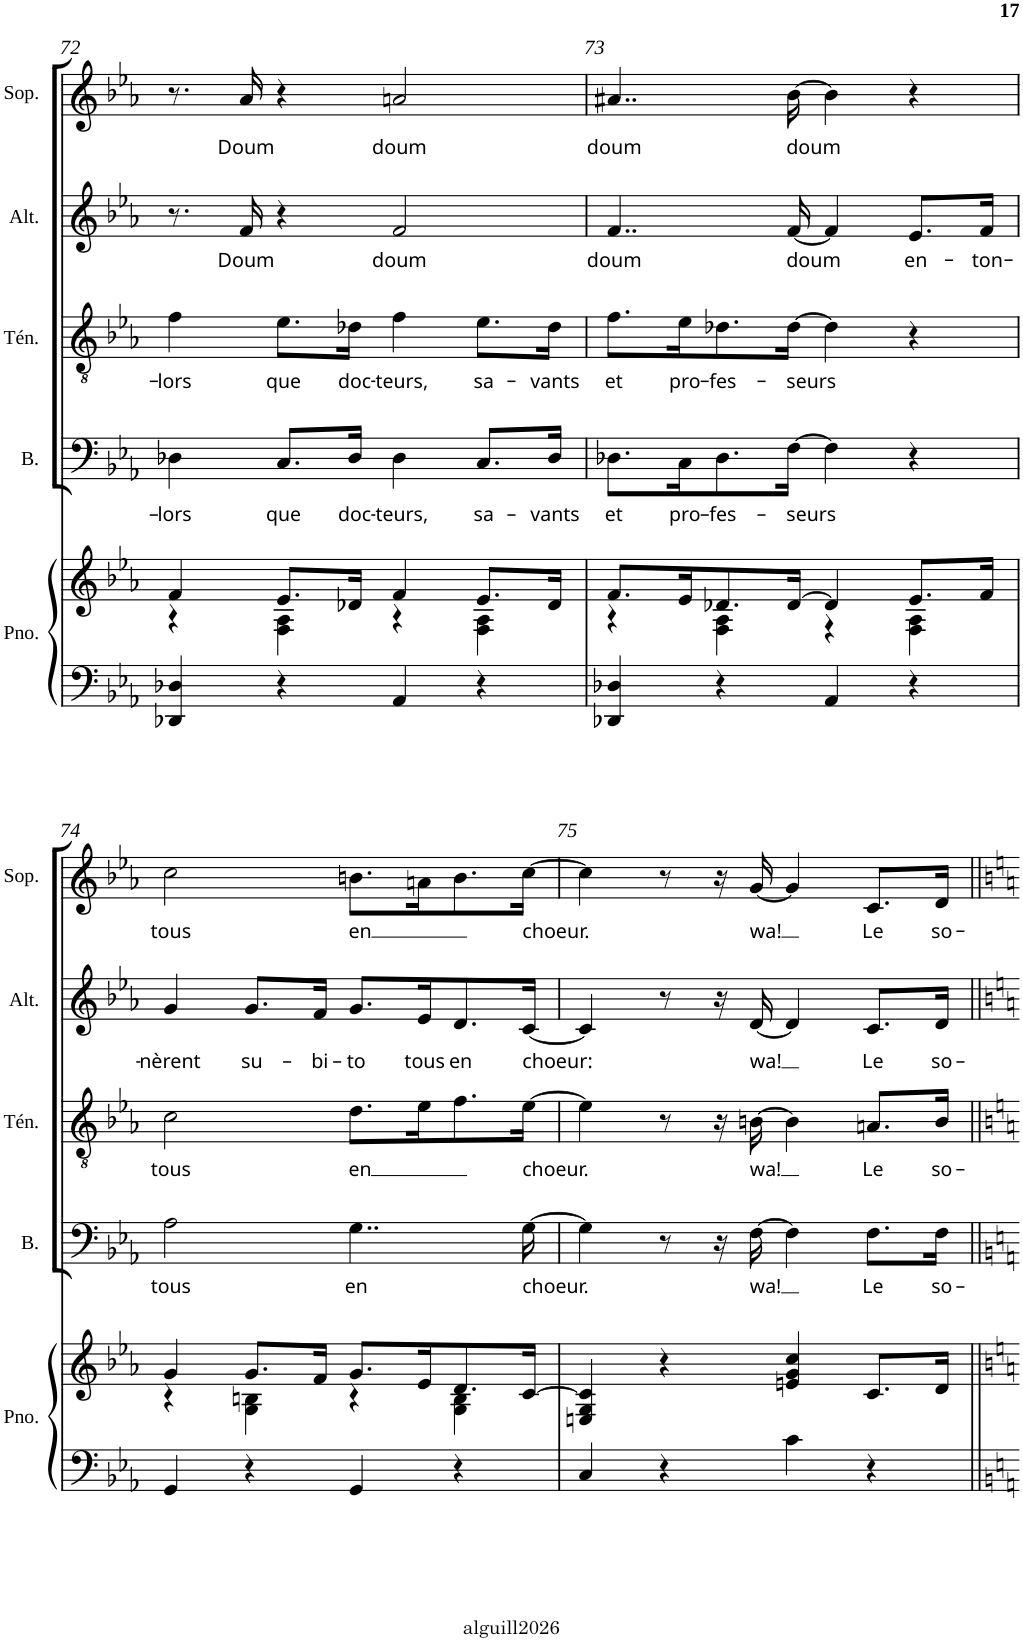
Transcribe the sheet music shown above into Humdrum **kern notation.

**kern	**kern	**kern	**text	**kern	**text	**kern	**text	**kern	**text
*part5	*part5	*part4	*part4	*part3	*part3	*part2	*part2	*part1	*part1
*staff6	*staff5	*staff4	*staff4	*staff3	*staff3	*staff2	*staff2	*staff1	*staff1
*I"Piano	*	*I"Basse	*	*I"Ténor	*	*I"Alto	*	*I"Soprano	*
*I'Pno.	*	*I'B.	*	*I'Tén.	*	*I'Alt.	*	*I'Sop.	*
!!LO:PB:g=z
*clefF4	*clefG2	*clefF4	*	*clefGv2	*	*clefG2	*	*clefG2	*
*k[b-e-a-]	*k[b-e-a-]	*k[b-e-a-]	*	*k[b-e-a-]	*	*k[b-e-a-]	*	*k[b-e-a-]	*
*c:	*c:	*c:	*	*c:	*	*c:	*	*c:	*
*M2/2	*M2/2	*M2/2	*	*M2/2	*	*M2/2	*	*M2/2	*
*met(c|)	*met(c|)	*met(c|)	*	*met(c|)	*	*met(c|)	*	*met(c|)	*
=72	=72	=72	=72	=72	=72	=72	=72	=72	=72
*	*^	*	*	*	*	*	*	*	*
!	!	!	!	!LO:LY:b	!	!LO:LY:b	!	!	!	!
4DD-X/ 4D-X/	4f/	4r	4D-X\	-lors	4f\	-lors	8.r	.	8.r	.
!	!	!	!	!	!	!	!	!LO:LY:b	!	!LO:LY:b
.	.	.	.	.	.	.	16f/	Doum	16a-/	Doum
!	!	!	!	!LO:LY:b	!	!LO:LY:b	!	!	!	!
4r	8.e-/L	4F\ 4A-\	8.C/L	que	8.e-\L	que	4r	.	4r	.
!	!	!	!	!LO:LY:b	!	!LO:LY:b	!	!	!	!
.	16d-X/Jk	.	16D-/Jk	doc-	16d-X\Jk	doc-	.	.	.	.
!	!	!	!	!LO:LY:b	!	!LO:LY:b	!	!LO:LY:b	!	!LO:LY:b
4AA-/	4f/	4r	4D-\	-teurs,	4f\	-teurs,	2f/	doum	2an/	doum
!	!	!	!	!LO:LY:b	!	!LO:LY:b	!	!	!	!
4r	8.e-/L	4F\ 4A-\	8.C/L	sa-	8.e-\L	sa-	.	.	.	.
!	!	!	!	!LO:LY:b	!	!LO:LY:b	!	!	!	!
.	16d-/Jk	.	16D-/Jk	-vants	16d-\Jk	-vants	.	.	.	.
=73	=73	=73	=73	=73	=73	=73	=73	=73	=73	=73
!	!	!	!	!LO:LY:b	!	!LO:LY:b	!	!LO:LY:b	!	!LO:LY:b
4DD-X/ 4D-X/	8.f/L	4r	8.D-X\L	et	8.f\L	et	4..f/	doum	4..a#X/	doum
!	!	!	!	!LO:LY:b	!	!LO:LY:b	!	!	!	!
.	16e-/K	.	16C\K	pro-	16e-\K	pro-	.	.	.	.
!	!	!	!	!LO:LY:b	!	!LO:LY:b	!	!	!	!
4r	8.d-X/	4F\ 4A-\	8.D-\	-fes-	8.d-X\	-fes-	.	.	.	.
!	!	!	!	!LO:LY:b	!	!LO:LY:b	!	!LO:LY:b	!	!LO:LY:b
.	[>16d-/Jk	.	[16F\Jk	-seurs	[16d-\Jk	-seurs	[16f/	doum	[16b-\	doum
4AA-/	4d-/]	4r	4F\]	.	4d-\]	.	4f/]	.	4b-\]	.
!	!	!	!	!	!	!	!	!LO:LY:b	!	!
4r	8.e-/L	4F\ 4A-\	4r	.	4r	.	8.e-/L	en-	4r	.
!	!	!	!	!	!	!	!	!LO:LY:b	!	!
.	16f/Jk	.	.	.	.	.	16f/Jk	-ton-	.	.
!!LO:LB:g=z
=74	=74	=74	=74	=74	=74	=74	=74	=74	=74	=74
!	!	!	!	!LO:LY:b	!	!LO:LY:b	!	!LO:LY:b	!	!LO:LY:b
4GG/	4g/	4r	2A-\	tous	2c\	tous	4g/	-nèrent	2cc\	tous
!	!	!	!	!	!	!	!	!LO:LY:b	!	!
4r	8.g/L	4G\ 4Bn\	.	.	.	.	8.g/L	su-	.	.
!	!	!	!	!	!	!	!	!LO:LY:b	!	!
.	16f/Jk	.	.	.	.	.	16f/Jk	-bi-	.	.
!	!	!	!	!LO:LY:b	!	!LO:LY:b	!	!LO:LY:b	!	!LO:LY:b
4GG/	8.g/L	4r	4..G\	en	8.d\L	en	8.g/L	-to	8.bn\L	en
!	!	!	!	!	!	!	!	!LO:LY:b	!	!
.	16e-/K	.	.	.	16e-\K	.	16e-/K	tous	16an\K	.
!	!	!	!	!	!	!	!	!LO:LY:b	!	!
4r	8.d/	4G\ 4B\	.	.	8.f\	.	8.d/	en	8.b\	.
!	!	!	!	!LO:LY:b	!	!LO:LY:b	!	!LO:LY:b	!	!LO:LY:b
.	[>16c/Jk	.	[16G\	choeur.	[16e-\Jk	choeur.	[16c/Jk	choeur:	[16cc\Jk	choeur.
*	*v	*v	*	*	*	*	*	*	*	*
=75	=75	=75	=75	=75	=75	=75	=75	=75	=75
4C/	4En/ 4G/ 4c/]	4G\]	.	4e-\]	.	4c/]	.	4cc\]	.
4r	4r	8r	.	8r	.	8r	.	8r	.
.	.	16r	.	16r	.	16r	.	16r	.
!	!	!	!LO:LY:b	!	!LO:LY:b	!	!LO:LY:b	!	!LO:LY:b
.	.	[16F\	wa!	[16Bn\	wa!	[16d/	wa!	[16g/	wa!
4c\	4en/ 4g/ 4cc/	4F\]	.	4B\]	.	4d/]	.	4g/]	.
!	!	!	!LO:LY:b	!	!LO:LY:b	!	!LO:LY:b	!	!LO:LY:b
4r	8.c/L	8.F\L	Le	8.An/L	Le	8.c/L	Le	8.c/L	Le
!	!	!	!LO:LY:b	!	!LO:LY:b	!	!LO:LY:b	!	!LO:LY:b
.	16d/Jk	16F\Jk	so-	16B/Jk	so-	16d/Jk	so-	16d/Jk	so-
=||	=||	=||	=||	=||	=||	=||	=||	=||	=||
*-	*-	*-	*-	*-	*-	*-	*-	*-	*-
